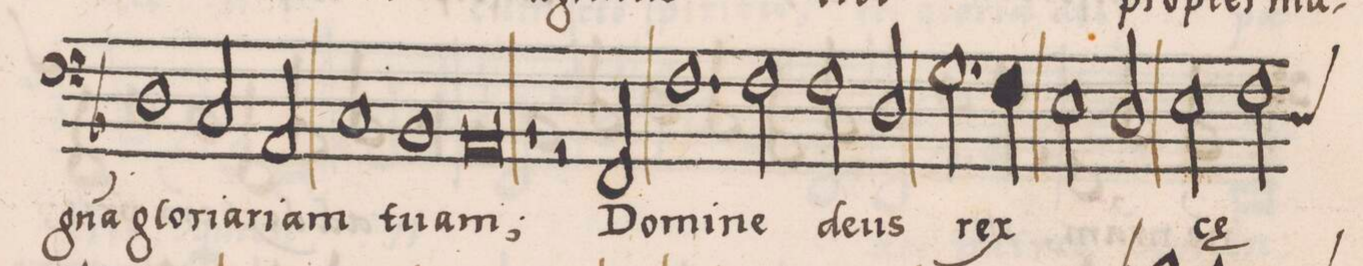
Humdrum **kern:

**kern	**text
*I"BASSVS	*
*clefF4	*
*k[b-]	*
*met(C|)	*
*M2/1	*
1D	-gna(m)
=28	=28
2C/	glo-
2AA/	-ri-
1C	-am
=29	=29
1BB-	tu-
0AA	-am;
=30	=30
1r	.
=31	=31
2r	.
2FF/	Do-
1.F	-mi-
=32	=32
2F\	-ne
2F\	de-
2D/	-us
=33	=33
2.G\	rex
4F\	.
2E\	.
2D/	.
=34	=34
2E\	c(ae)-
*custos:D	*
2F\	.
*-	*-
